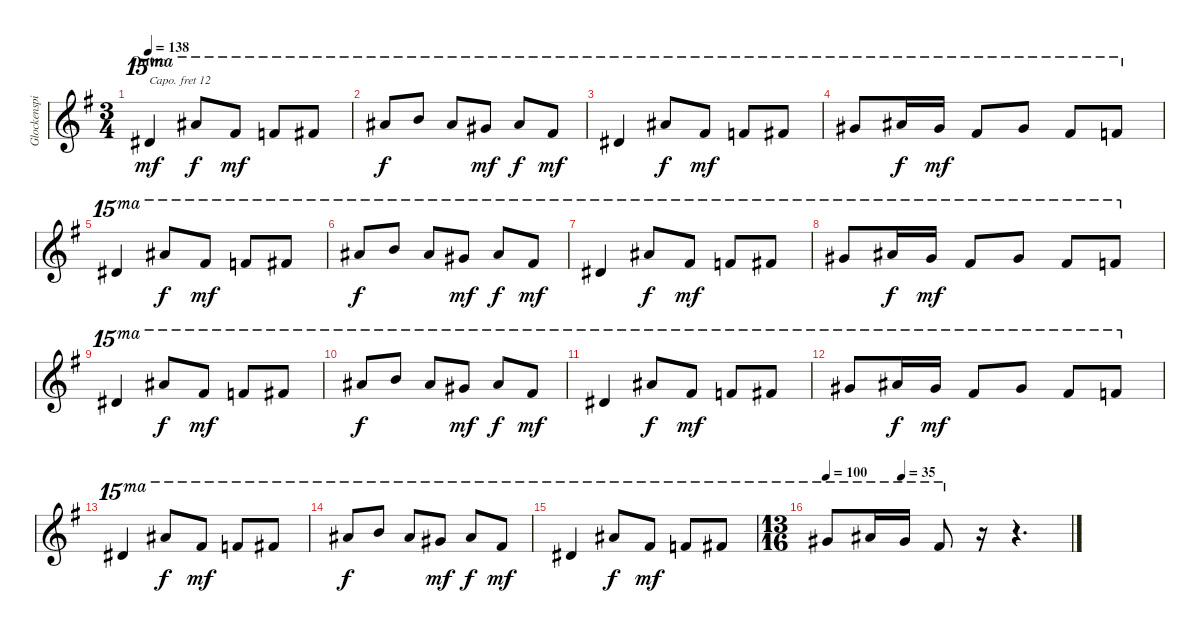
\track ("Glockenspiel" "Glockenspi") {instrument glockenspiel}
\staff {score}
\capo 12
\tuning (E5 A4 D4 G3) {hide}
\ts (3 4)
\section ("" "Outro")
\tempo 138
\clef g2
\ks eminor
6.2.4{ot 15ma dy mf} 6.1.8{ot 15ma dy f} 9.2.8{ot 15ma dy mf} 8.2.8{ot 15ma} 9.2.8{ot 15ma} |
6.1.8{ot 15ma dy f} 7.1.8{ot 15ma} 6.1.8{ot 15ma} 4.1.8{ot 15ma dy mf} 6.1.8{ot 15ma dy f} 9.2.8{ot 15ma dy mf} |
6.2.4{ot 15ma} 6.1.8{ot 15ma dy f} 9.2.8{ot 15ma dy mf} 8.2.8{ot 15ma} 9.2.8{ot 15ma} |
4.1.8{ot 15ma} 6.1.16{ot 15ma dy f} 4.1.16{ot 15ma dy mf} 9.2.8{ot 15ma} 4.1.8{ot 15ma} 9.2.8{ot 15ma} 8.2.8{ot 15ma} |
6.2.4{ot 15ma} 6.1.8{ot 15ma dy f} 9.2.8{ot 15ma dy mf} 8.2.8{ot 15ma} 9.2.8{ot 15ma} |
6.1.8{ot 15ma dy f} 7.1.8{ot 15ma} 6.1.8{ot 15ma} 4.1.8{ot 15ma dy mf} 6.1.8{ot 15ma dy f} 9.2.8{ot 15ma dy mf} |
6.2.4{ot 15ma} 6.1.8{ot 15ma dy f} 9.2.8{ot 15ma dy mf} 8.2.8{ot 15ma} 9.2.8{ot 15ma} |
4.1.8{ot 15ma} 6.1.16{ot 15ma dy f} 4.1.16{ot 15ma dy mf} 9.2.8{ot 15ma} 4.1.8{ot 15ma} 9.2.8{ot 15ma} 8.2.8{ot 15ma} |
6.2.4{ot 15ma} 6.1.8{ot 15ma dy f} 9.2.8{ot 15ma dy mf} 8.2.8{ot 15ma} 9.2.8{ot 15ma} |
6.1.8{ot 15ma dy f} 7.1.8{ot 15ma} 6.1.8{ot 15ma} 4.1.8{ot 15ma dy mf} 6.1.8{ot 15ma dy f} 9.2.8{ot 15ma dy mf} |
6.2.4{ot 15ma} 6.1.8{ot 15ma dy f} 9.2.8{ot 15ma dy mf} 8.2.8{ot 15ma} 9.2.8{ot 15ma} |
4.1.8{ot 15ma} 6.1.16{ot 15ma dy f} 4.1.16{ot 15ma dy mf} 9.2.8{ot 15ma} 4.1.8{ot 15ma} 9.2.8{ot 15ma} 8.2.8{ot 15ma} |
6.2.4{ot 15ma} 6.1.8{ot 15ma dy f} 9.2.8{ot 15ma dy mf} 8.2.8{ot 15ma} 9.2.8{ot 15ma} |
6.1.8{ot 15ma dy f} 7.1.8{ot 15ma} 6.1.8{ot 15ma} 4.1.8{ot 15ma dy mf} 6.1.8{ot 15ma dy f} 9.2.8{ot 15ma dy mf} |
6.2.4{ot 15ma} 6.1.8{ot 15ma dy f} 9.2.8{ot 15ma dy mf} 8.2.8{ot 15ma} 9.2.8{ot 15ma} |
\ts (13 16)
\tempo 100
\tempo (35 0.3076923076923077)
4.1.8{ot 15ma} 6.1.16{ot 15ma} 4.1.16{ot 15ma} 9.2.8{ot 15ma} r.16 r.4{d}
